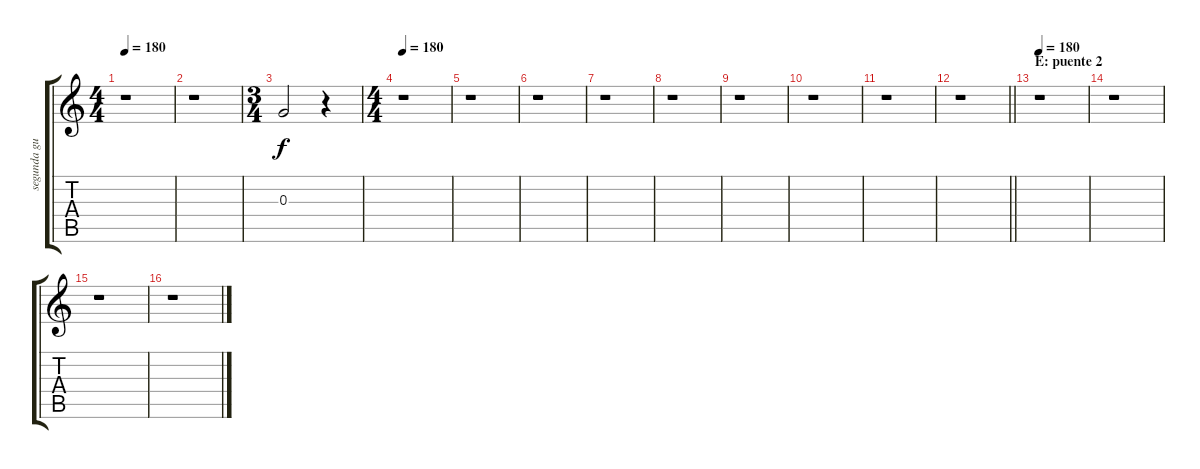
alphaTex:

\track ("segunda guitarra" "segunda gu") {instrument distortionguitar}
\staff {score tabs}
\tuning (E4 B3 G3 D3 A2 E2) {hide}
\ts (4 4)
\tempo 180
\clef g2
\ks c
r.1{dy mf} |
r.1 |
\ts (3 4)
0.3.2{dy f} r.4 |
\ts (4 4)
\tempo 180
r.1 |
r.1 |
r.1 |
r.1 |
r.1 |
r.1 |
r.1 |
r.1 |
\barLineRight lightlight
r.1 |
\section ("" "E: puente 2")
\tempo 180
r.1 |
r.1 |
r.1 |
r.1
